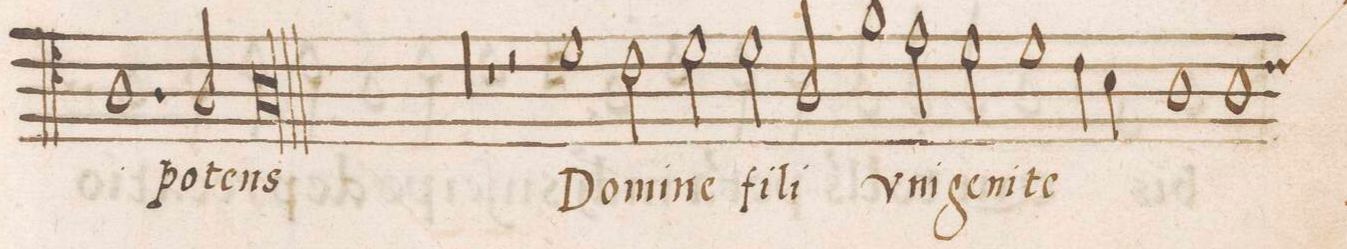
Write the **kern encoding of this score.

**kern	**text
*I"ALTVS	*
*clefC4	*
*k[]	*
*met(c|)	*
*M2/1	*
1.A	.
2A/	-po-
=33-	=33-
0Al	-tens
=34||-	=34||-
0r	.
=35-	=35-
0r	.
=36-	=36-
1r	.
2r	.
1d	Do-
=37-	=37-
2c\	-mi-
2d\	-ne
2d\	fi-
=38-	=38-
2A/	-li
1f	v-
2e\	-ni-
=39-	=39-
2d\	-ge-
1d	-ni-
4c\	-te
4B\	.
=40-	=40-
1A	.
*custos:c	*
1A	.
=41-	=41-
*-	*-
